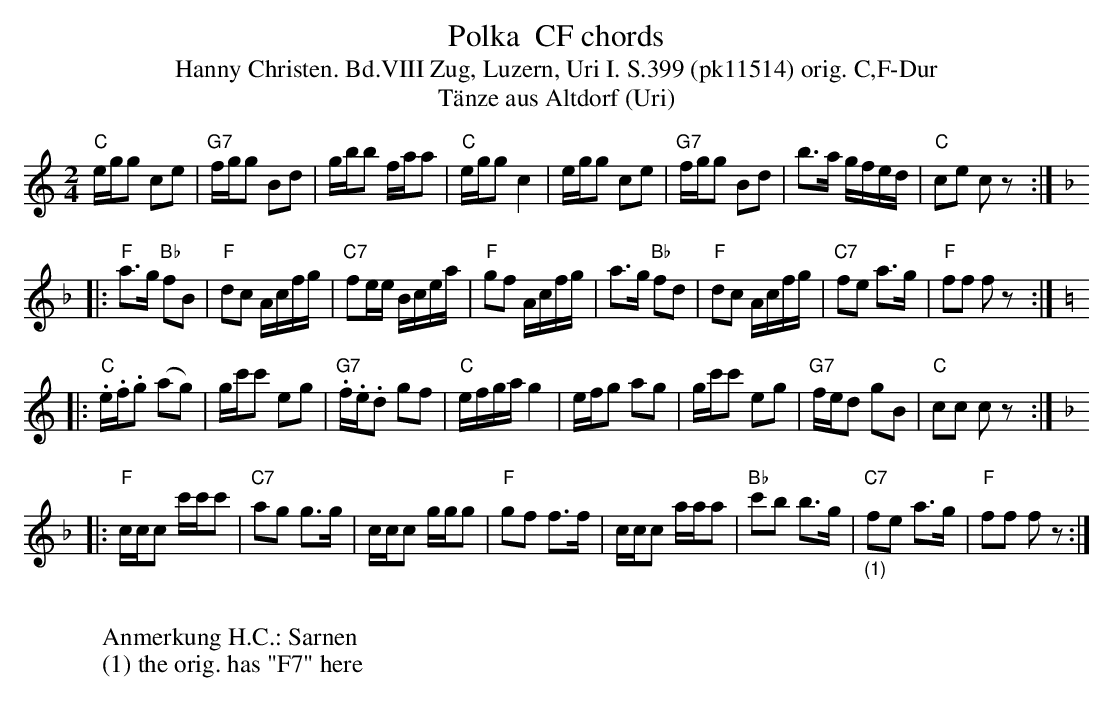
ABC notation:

X:1
T: Polka  CF chords
T:Hanny Christen. Bd.VIII Zug, Luzern, Uri I. S.399 (pk11514) orig. C,F-Dur
T: T\"anze aus Altdorf (Uri)
M:2/4
L:1/16
K:C %%MIDI gchordon
"C"egg2 c2e2 | "G7"fgg2 B2d2 | gbb2 faa2 | "C"egg2 c4 | egg2 c2e2 | "G7"fgg2 B2d2 | b3a gfed | "C"c2e2 c2z2 :: [K:F]
"F"a3g "Bb"f2B2 | "F"d2c2 Acfg | "C7"f2ee Bcea | "F"g2f2 Acfg | a3g "Bb"f2d2 | "F"d2c2 Acfg | "C7"f2e2 a3g | "F"f2f2 f2z2 :: [K:C]
"C".e.f.g2 (a2g2) | gc'c'2 e2g2 | "G7".f.e.d2 g2f2 | "C"efga g4 | efg2 a2g2 | gc'c'2 e2g2 | "G7"fed2 g2B2 | "C"c2c2 c2z2 :: [K:F]
"F"ccc2 c'c'c'2 | "C7"a2g2 g3g | ccc2 ggg2 | "F"g2f2 f3f | ccc2 aaa2 | "Bb"c'2b2 b3g | "C7""_(1)"f2e2 a3g | "F"f2f2 f2z2 :|
W:
W: Anmerkung H.C.: Sarnen
W: (1) the orig. has "F7" here
